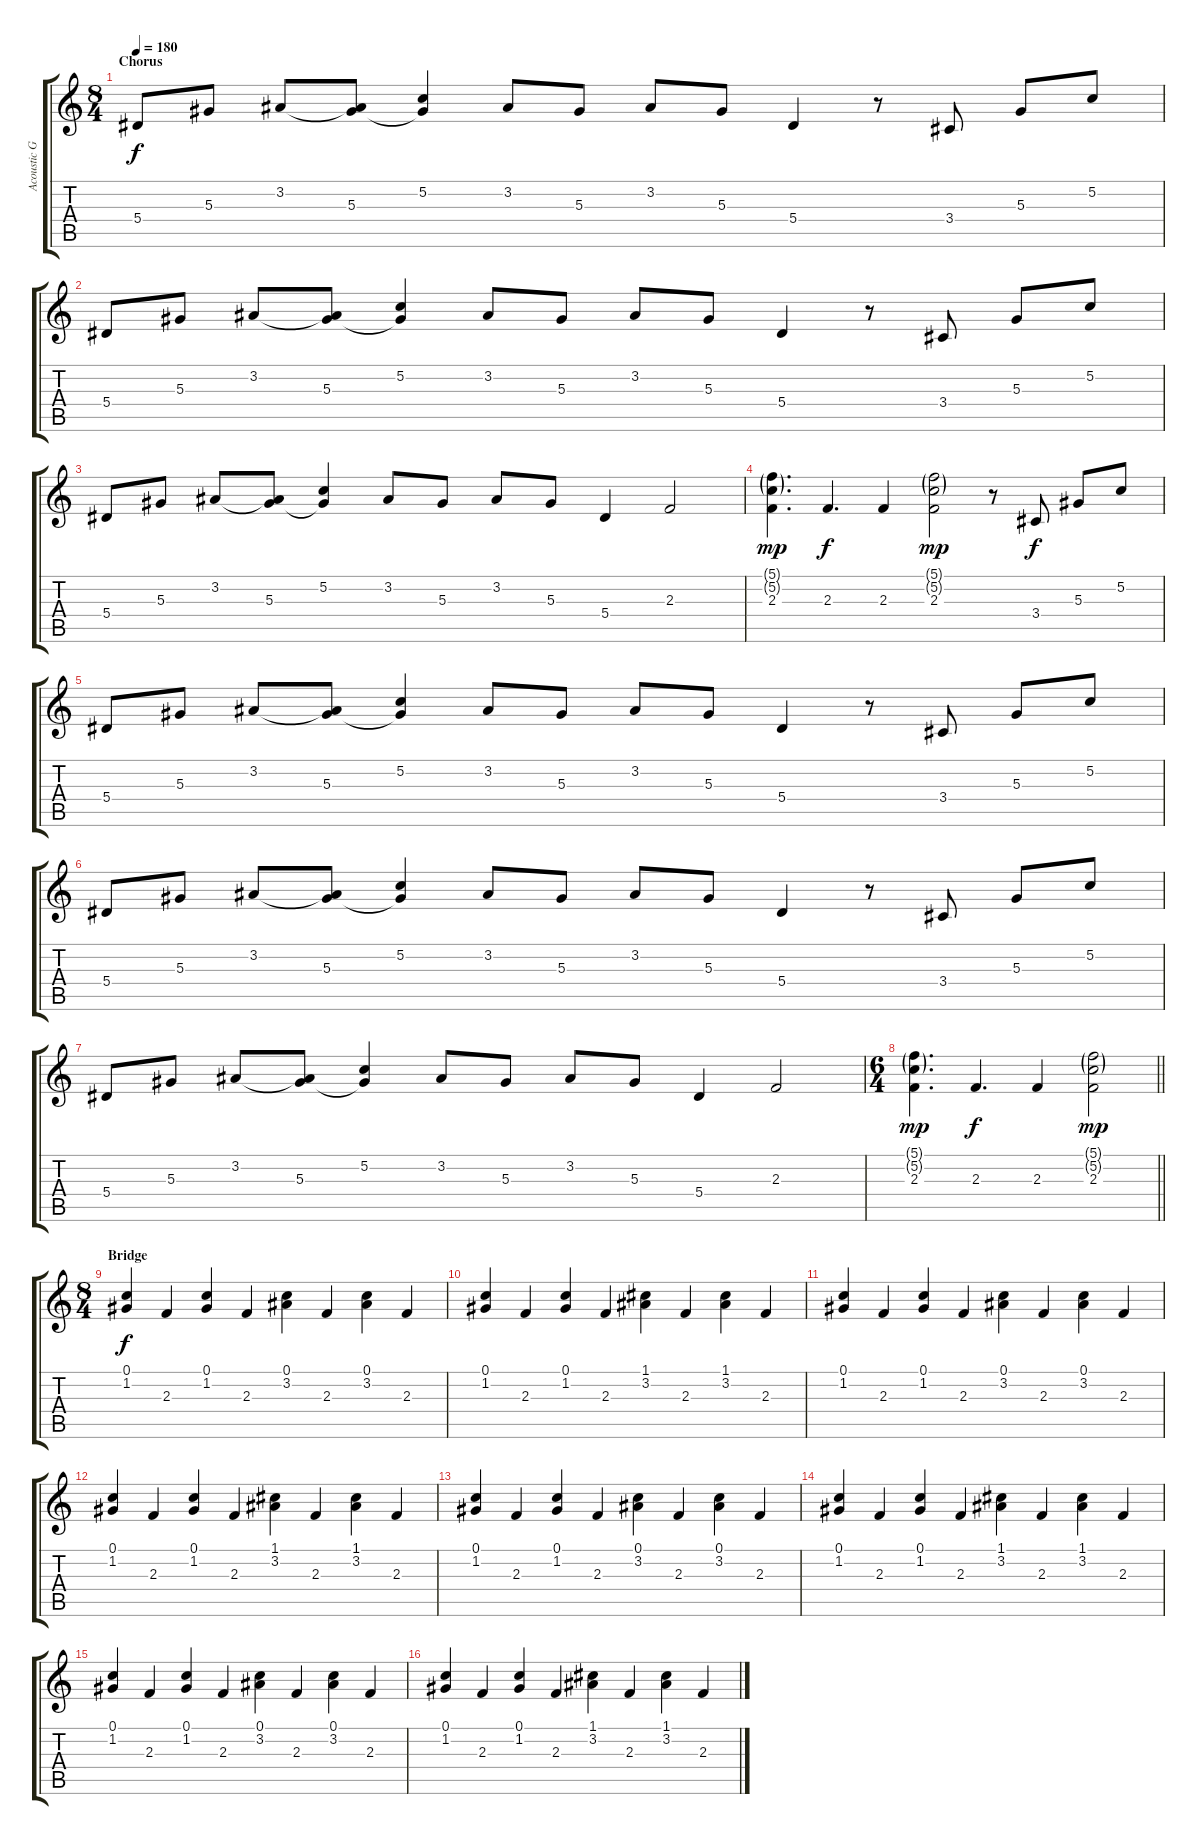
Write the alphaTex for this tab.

\track ("Acoustic Guitar 4" "Acoustic G") {instrument acousticguitarnylon}
\staff {score tabs}
\tuning (C4 G3 Eb3 Bb2 F2 C2) {hide}
\ts (8 4)
\section ("" "Chorus")
\tempo 180
\clef g2
\ks c
5.4.8{dy f} 5.3.8 3.2.8 (3.2{t} 5.3).8 (5.2 5.3{t}).4 3.2.8 5.3.8 3.2.8 5.3.8 5.4.4 r.8 3.4.8 5.3.8 5.2.8 |
5.4.8 5.3.8 3.2.8 (3.2{t} 5.3).8 (5.2 5.3{t}).4 3.2.8 5.3.8 3.2.8 5.3.8 5.4.4 r.8 3.4.8 5.3.8 5.2.8 |
5.4.8 5.3.8 3.2.8 (3.2{t} 5.3).8 (5.2 5.3{t}).4 3.2.8 5.3.8 3.2.8 5.3.8 5.4.4 2.3.2 |
(5.1{g} 5.2{g} 2.3).4{d dy mp} 2.3.4{d dy f} 2.3.4 (5.1{g} 5.2{g} 2.3).2{dy mp} r.8 3.4.8{dy f} 5.3.8 5.2.8 |
5.4.8 5.3.8 3.2.8 (3.2{t} 5.3).8 (5.2 5.3{t}).4 3.2.8 5.3.8 3.2.8 5.3.8 5.4.4 r.8 3.4.8 5.3.8 5.2.8 |
5.4.8 5.3.8 3.2.8 (3.2{t} 5.3).8 (5.2 5.3{t}).4 3.2.8 5.3.8 3.2.8 5.3.8 5.4.4 r.8 3.4.8 5.3.8 5.2.8 |
5.4.8 5.3.8 3.2.8 (3.2{t} 5.3).8 (5.2 5.3{t}).4 3.2.8 5.3.8 3.2.8 5.3.8 5.4.4 2.3.2 |
\ts (6 4)
\barLineRight lightlight
(5.1{g} 5.2{g} 2.3).4{d dy mp} 2.3.4{d dy f} 2.3.4 (5.1{g} 5.2{g} 2.3).2{dy mp} |
\ts (8 4)
\section ("" "Bridge")
(0.1 1.2).4{dy f volume 12 instrument acousticguitarnylon} 2.3.4 (0.1 1.2).4 2.3.4 (0.1 3.2).4 2.3.4 (0.1 3.2).4 2.3.4 |
(0.1 1.2).4 2.3.4 (0.1 1.2).4 2.3.4 (1.1 3.2).4 2.3.4 (1.1 3.2).4 2.3.4 |
(0.1 1.2).4 2.3.4 (0.1 1.2).4 2.3.4 (0.1 3.2).4 2.3.4 (0.1 3.2).4 2.3.4 |
(0.1 1.2).4 2.3.4 (0.1 1.2).4 2.3.4 (1.1 3.2).4 2.3.4 (1.1 3.2).4 2.3.4 |
(0.1 1.2).4{volume 12} 2.3.4 (0.1 1.2).4 2.3.4 (0.1 3.2).4 2.3.4 (0.1 3.2).4 2.3.4 |
(0.1 1.2).4 2.3.4 (0.1 1.2).4 2.3.4 (1.1 3.2).4 2.3.4 (1.1 3.2).4 2.3.4 |
(0.1 1.2).4 2.3.4 (0.1 1.2).4 2.3.4 (0.1 3.2).4 2.3.4 (0.1 3.2).4 2.3.4 |
(0.1 1.2).4 2.3.4 (0.1 1.2).4 2.3.4 (1.1 3.2).4 2.3.4 (1.1 3.2).4 2.3.4
